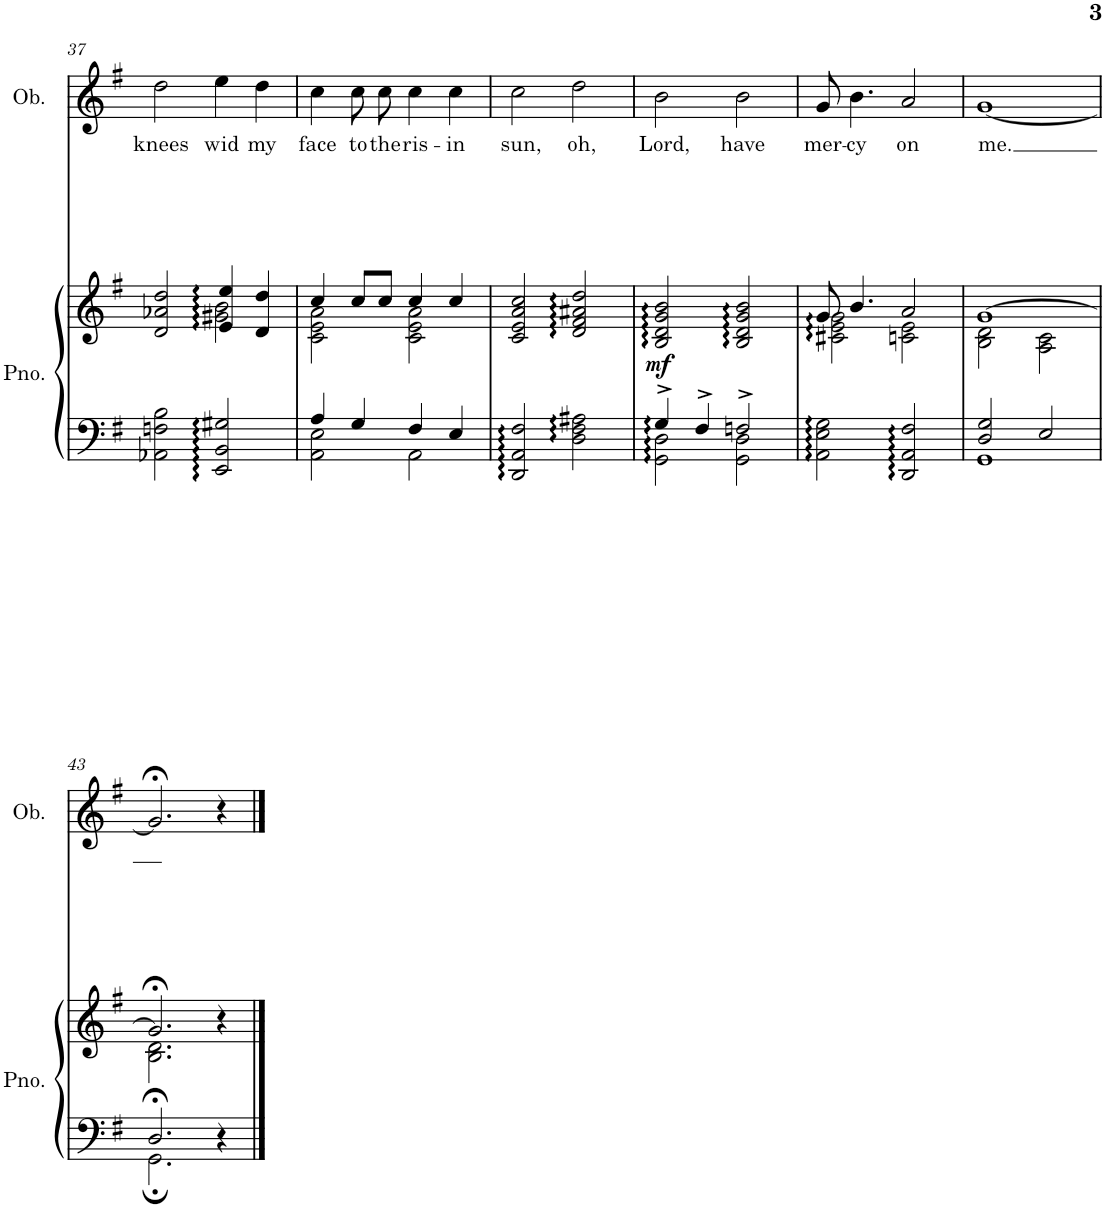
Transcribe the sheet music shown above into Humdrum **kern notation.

**kern	**kern	**dynam	**kern	**text
*part2	*part2	*part2	*part1	*part1
*staff3	*staff2	*staff2/3	*staff1	*staff1
*I"Piano	*	*	*I"Oboe	*
*I'Pno.	*	*	*I'Ob.	*
!!LO:PB:g=z
*clefF4	*clefG2	*	*clefG2	*
*k[f#]	*k[f#]	*	*k[f#]	*
*M2/2	*M2/2	*	*M2/2	*
*met(c|)	*met(c|)	*	*met(c|)	*
=37	=37	=37	=37	=37
*	*^	*	*	*
!	!	!	!	!	!LO:LY:b
2AA-X\ 2Fn\ 2B\	2d/ 2a-X/ 2dd/	2ryy	.	2dd\	knees
!	!	!	!	!	!LO:LY:b
2EE/ 2BB/ 2G#X/	4e/ 4ee/	2g#X\ 2b\	.	4ee\	wid
!	!	!	!	!	!LO:LY:b
.	4d/ 4dd/	.	.	4dd\	my
=38	=38	=38	=38	=38	=38
*^	*	*	*	*	*
!	!	!	!	!	!	!LO:LY:b
4A/	2AA\ 2E\	4cc/	2c\ 2e\ 2a\	.	4cc\	face
!	!	!	!	!	!	!LO:LY:b
4G/	.	8cc/L	.	.	8cc\L	to
!	!	!	!	!	!	!LO:LY:b
.	.	8cc/J	.	.	8cc\J	the
!	!	!	!	!	!	!LO:LY:b
4F#/	2AA\	4cc/	2c\ 2e\ 2a\	.	4cc\	ris-
!	!	!	!	!	!	!LO:LY:b
4E/	.	4cc/	.	.	4cc\	-in
*v	*v	*	*	*	*	*
*	*v	*v	*	*	*
=39	=39	=39	=39	=39
!	!	!	!	!LO:LY:b
2DD/ 2AA/ 2F#/	2c/ 2e/ 2a/ 2cc/	.	2cc\	sun,
!	!	!	!	!LO:LY:b
2D\ 2F#\ 2A#X\	2d/ 2f#/ 2a#X/ 2dd/	.	2dd\	oh,
=40	=40	=40	=40	=40
*^	*	*	*	*
!	!	!	!LO:DY:b	!	!LO:LY:b
4G^/	2GG\ 2D\	2B/ 2d/ 2g/ 2b/	mf	2b\	Lord,
4F#^/	.	.	.	.	.
!	!	!	!	!	!LO:LY:b
2Fn^/	2GG\ 2D\	2B/ 2d/ 2g/ 2b/	.	2b\	have
=41	=41	=41	=41	=41	=41
*	*	*^	*	*	*
!	!	!	!	!	!	!LO:LY:b
*v	*v	*	*	*	*	*
2AA\ 2E\ 2G\	8g/	2c#X\ 2e\ 2g\	.	8g/	mer-
!	!	!	!	!	!LO:LY:b
.	4.b/	.	.	4.b\	-cy
!	!	!	!	!	!LO:LY:b
2DD/ 2AA/ 2F#/	2a/	2cn\ 2e\	.	2a/	on
=42	=42	=42	=42	=42	=42
*^	*	*	*	*	*
!	!	!	!	!	!	!LO:LY:b
2D/ 2G/	1GG	[1g	2B\ 2d\	.	[1g	me.
2E/	.	.	2A\ 2c\	.	.	.
!!LO:LB:g=z
=43	=43	=43	=43	=43	=43	=43
2.D;</	2.GG;\	2.g;</]	2.B\ 2.d\	.	2.g;</]	.
4r	4ryy	4r	4ryy	.	4r	.
*v	*v	*	*	*	*	*
*	*v	*v	*	*	*
==	==	==	==	==
*-	*-	*-	*-	*-
